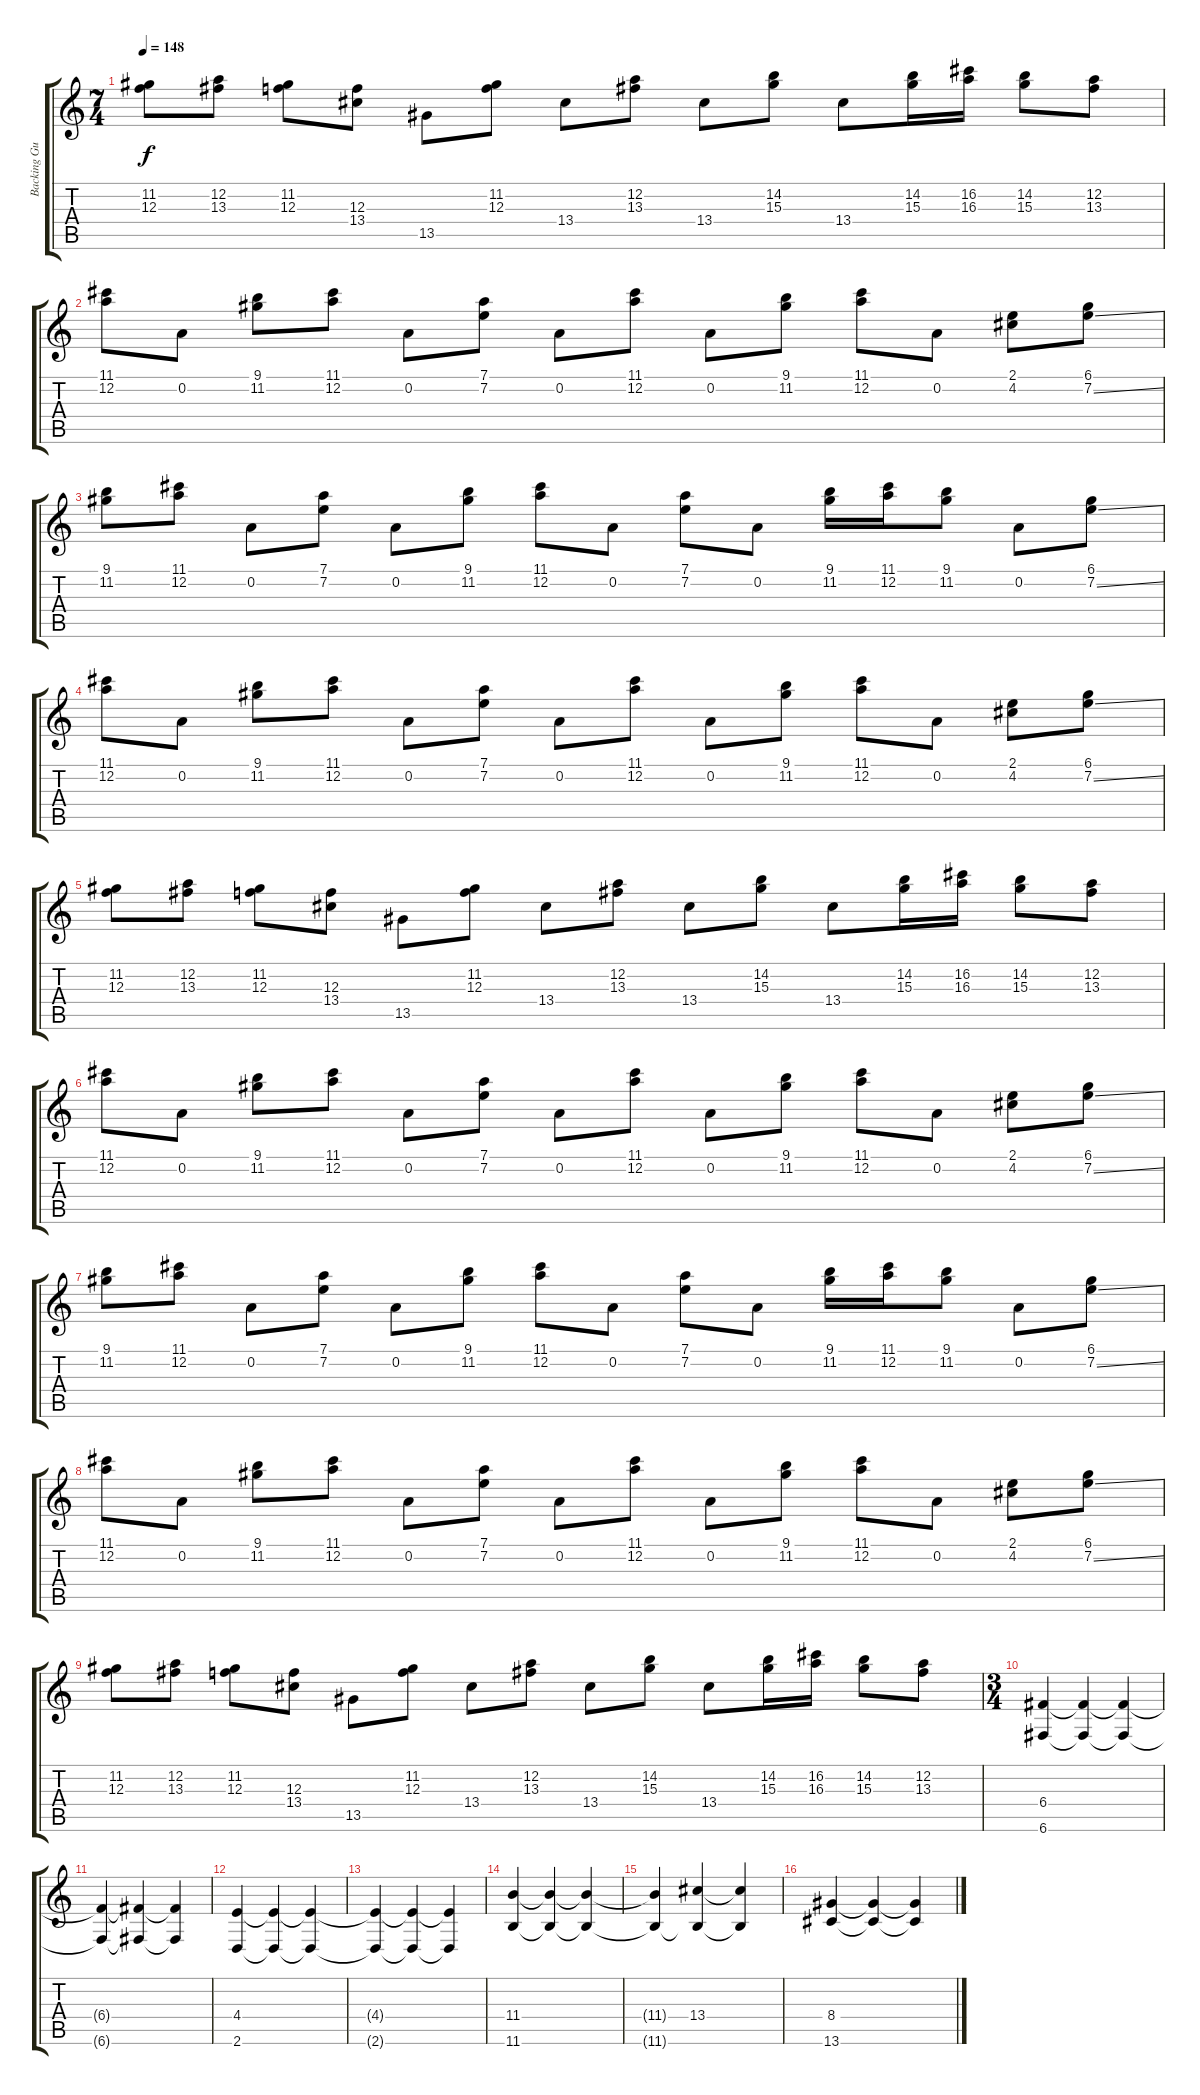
\track ("Backing Guitar" "Backing Gu") {instrument overdrivenguitar}
\staff {score tabs}
\tuning (D4 A3 F3 C3 G2 C2) {hide}
\ts (7 4)
\tempo 148
\clef g2
\ks c
(11.2 12.3).8{dy f} (12.2 13.3).8 (11.2 12.3).8 (12.3 13.4).8 13.5.8 (11.2 12.3).8 13.4.8 (12.2 13.3).8 13.4.8 (14.2 15.3).8 13.4.8 (14.2 15.3).16 (16.2 16.3).16 (14.2 15.3).8 (12.2 13.3).8 |
(11.1 12.2).8{volume 14} 0.2.8 (9.1 11.2).8 (11.1 12.2).8 0.2.8 (7.1 7.2).8 0.2.8 (11.1 12.2).8 0.2.8 (9.1 11.2).8 (11.1 12.2).8 0.2.8 (2.1 4.2).8 (6.1 7.2{ss}).8 |
(9.1 11.2).8 (11.1 12.2).8 0.2.8 (7.1 7.2).8 0.2.8 (9.1 11.2).8 (11.1 12.2).8 0.2.8 (7.1 7.2).8 0.2.8 (9.1 11.2).16 (11.1 12.2).16 (9.1 11.2).8 0.2.8 (6.1 7.2{ss}).8 |
(11.1 12.2).8{volume 14} 0.2.8 (9.1 11.2).8 (11.1 12.2).8 0.2.8 (7.1 7.2).8 0.2.8 (11.1 12.2).8 0.2.8 (9.1 11.2).8 (11.1 12.2).8 0.2.8 (2.1 4.2).8 (6.1 7.2{ss}).8 |
(11.2 12.3).8 (12.2 13.3).8 (11.2 12.3).8 (12.3 13.4).8 13.5.8 (11.2 12.3).8 13.4.8 (12.2 13.3).8 13.4.8 (14.2 15.3).8 13.4.8 (14.2 15.3).16 (16.2 16.3).16 (14.2 15.3).8 (12.2 13.3).8 |
(11.1 12.2).8{volume 14} 0.2.8 (9.1 11.2).8 (11.1 12.2).8 0.2.8 (7.1 7.2).8 0.2.8 (11.1 12.2).8 0.2.8 (9.1 11.2).8 (11.1 12.2).8 0.2.8 (2.1 4.2).8 (6.1 7.2{ss}).8 |
(9.1 11.2).8 (11.1 12.2).8 0.2.8 (7.1 7.2).8 0.2.8 (9.1 11.2).8 (11.1 12.2).8 0.2.8 (7.1 7.2).8 0.2.8 (9.1 11.2).16 (11.1 12.2).16 (9.1 11.2).8 0.2.8 (6.1 7.2{ss}).8 |
(11.1 12.2).8{volume 14} 0.2.8 (9.1 11.2).8 (11.1 12.2).8 0.2.8 (7.1 7.2).8 0.2.8 (11.1 12.2).8 0.2.8 (9.1 11.2).8 (11.1 12.2).8 0.2.8 (2.1 4.2).8 (6.1 7.2{ss}).8 |
(11.2 12.3).8 (12.2 13.3).8 (11.2 12.3).8 (12.3 13.4).8 13.5.8 (11.2 12.3).8 13.4.8 (12.2 13.3).8 13.4.8 (14.2 15.3).8 13.4.8 (14.2 15.3).16 (16.2 16.3).16 (14.2 15.3).8 (12.2 13.3).8 |
\ts (3 4)
(6.4 6.6).4{instrument cello} (6.4{t} 6.6{t}).4 (6.4{t} 6.6{t}).4 |
(6.4{t} 6.6{t}).4 (6.4{t} 6.6{t}).4 (6.4{t} 6.6{t}).4 |
(4.4 2.6).4 (4.4{t} 2.6{t}).4 (4.4{t} 2.6{t}).4 |
(4.4{t} 2.6{t}).4 (4.4{t} 2.6{t}).4 (4.4{t} 2.6{t}).4 |
(11.4 11.6).4 (11.4{t} 11.6{t}).4 (11.4{t} 11.6{t}).4 |
(11.4{t} 11.6{t}).4 (13.4 11.6{t}).4 (13.4{t} 11.6{t}).4 |
(8.4 13.6).4 (8.4{t} 13.6{t}).4 (8.4{t} 13.6{t}).4
